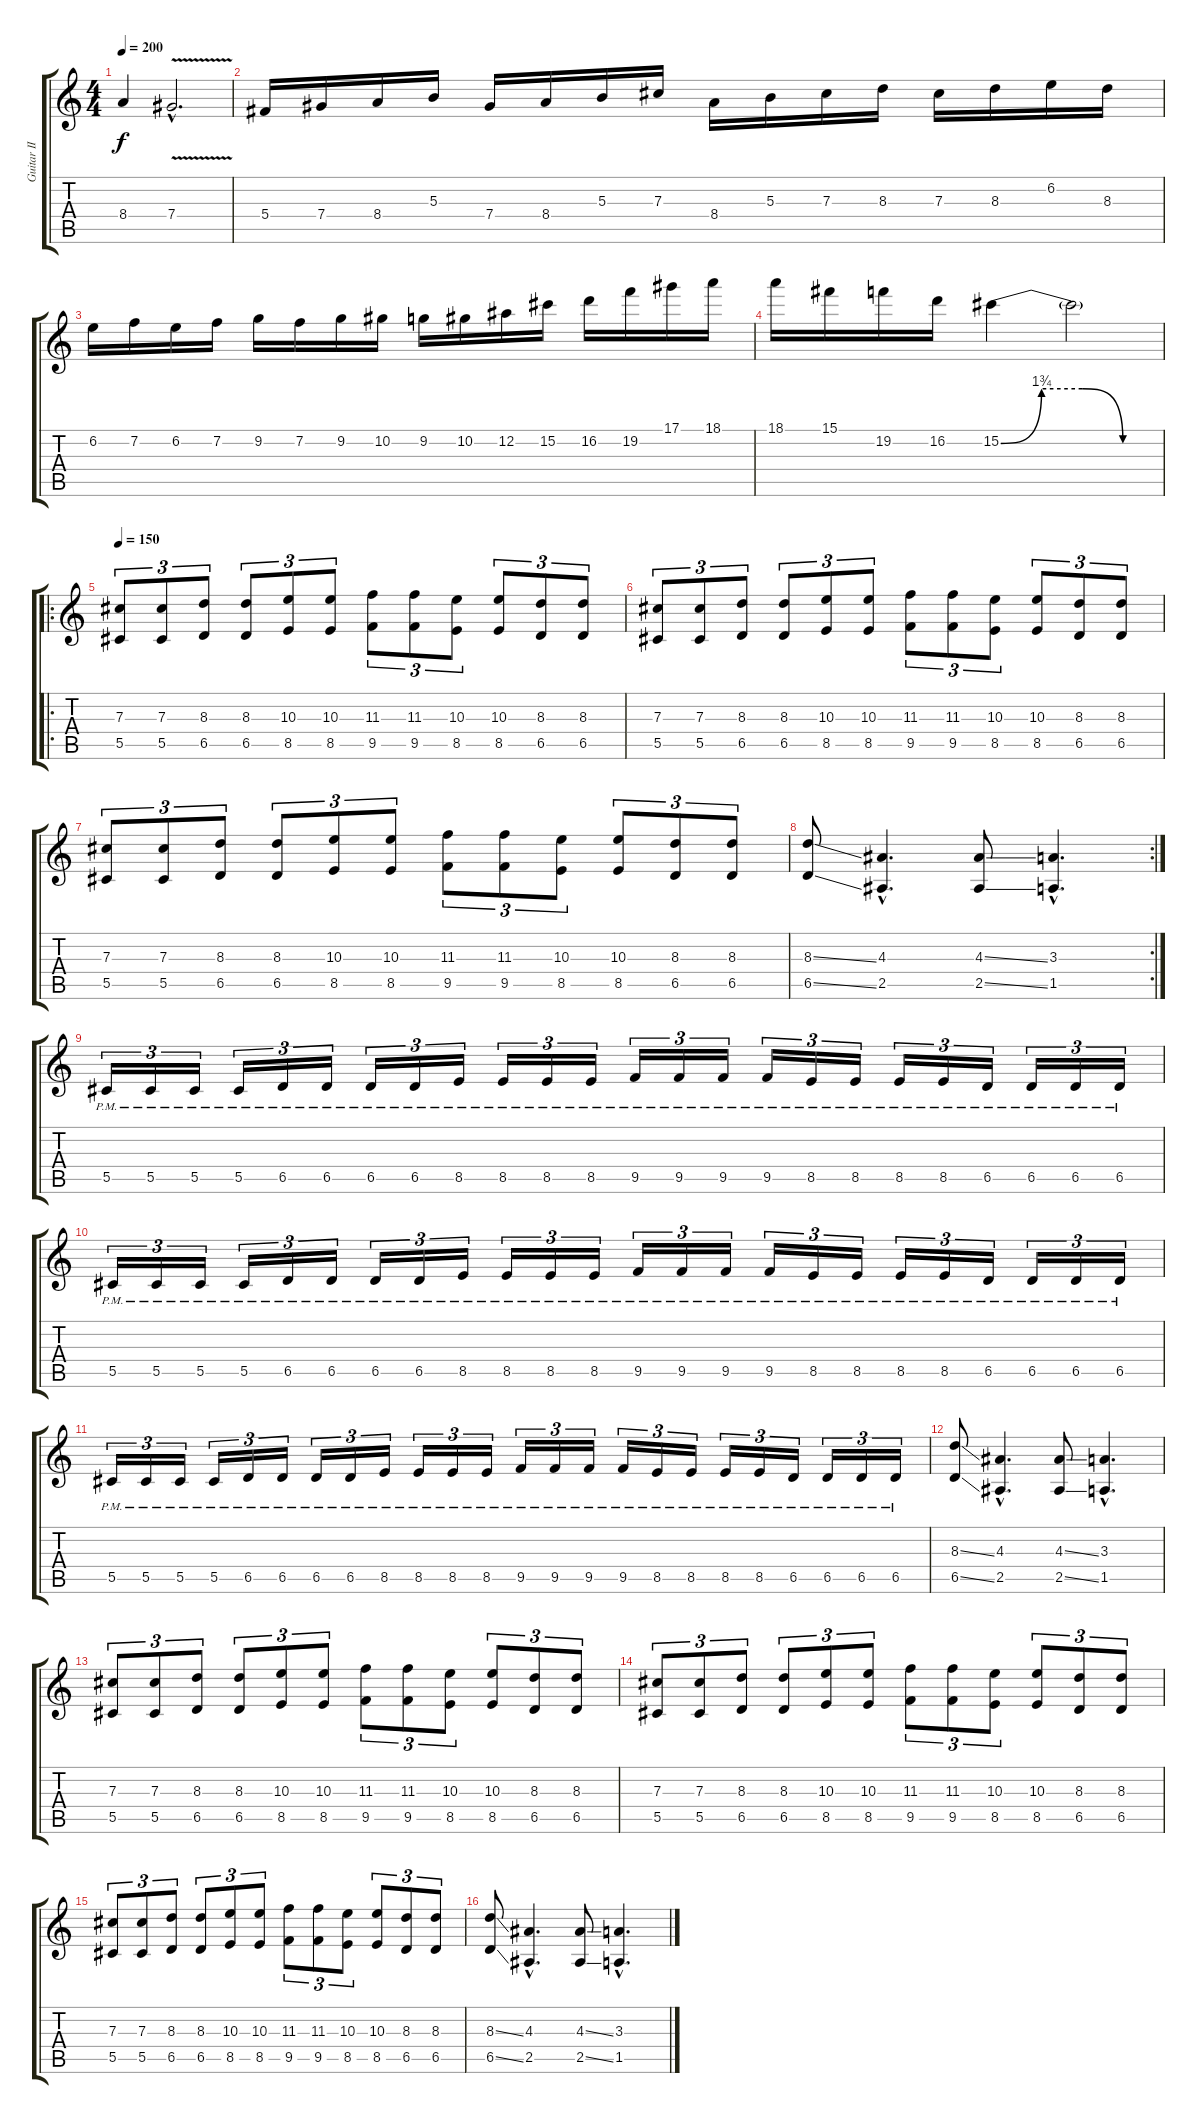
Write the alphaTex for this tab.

\track ("Guitar II [Dallas Toler-Wade]" "Guitar II ") {instrument distortionguitar}
\staff {score tabs}
\tuning (Eb4 Bb3 Gb3 Db3 Ab2 Eb2) {hide}
\ts (4 4)
\tempo 200
\clef g2
\ks c
8.4.4{dy f} 7.4{v hac}.2{d} |
5.4.16 7.4.16 8.4.16 5.3.16 7.4.16 8.4.16 5.3.16 7.3.16 8.4.16 5.3.16 7.3.16 8.3.16 7.3.16 8.3.16 6.2.16 8.3.16 |
6.2.16 7.2.16 6.2.16 7.2.16 9.2.16 7.2.16 9.2.16 10.2.16 9.2.16 10.2.16 12.2.16 15.2.16 16.2.16 19.2.16 17.1.16 18.1.16 |
18.1.16 15.1.16 19.2.16 16.2.16 15.2{be (custom 0 0 15 7 30 7 45 0 60 0)}.4 15.2{t}.2 |
\ro
\tempo 150
(7.3 5.5).8{tu (3 2)} (7.3 5.5).8{tu (3 2)} (8.3 6.5).8{tu (3 2)} (8.3 6.5).8{tu (3 2)} (10.3 8.5).8{tu (3 2)} (10.3 8.5).8{tu (3 2)} (11.3 9.5).8{tu (3 2)} (11.3 9.5).8{tu (3 2)} (10.3 8.5).8{tu (3 2)} (10.3 8.5).8{tu (3 2)} (8.3 6.5).8{tu (3 2)} (8.3 6.5).8{tu (3 2)} |
(7.3 5.5).8{tu (3 2)} (7.3 5.5).8{tu (3 2)} (8.3 6.5).8{tu (3 2)} (8.3 6.5).8{tu (3 2)} (10.3 8.5).8{tu (3 2)} (10.3 8.5).8{tu (3 2)} (11.3 9.5).8{tu (3 2)} (11.3 9.5).8{tu (3 2)} (10.3 8.5).8{tu (3 2)} (10.3 8.5).8{tu (3 2)} (8.3 6.5).8{tu (3 2)} (8.3 6.5).8{tu (3 2)} |
(7.3 5.5).8{tu (3 2)} (7.3 5.5).8{tu (3 2)} (8.3 6.5).8{tu (3 2)} (8.3 6.5).8{tu (3 2)} (10.3 8.5).8{tu (3 2)} (10.3 8.5).8{tu (3 2)} (11.3 9.5).8{tu (3 2)} (11.3 9.5).8{tu (3 2)} (10.3 8.5).8{tu (3 2)} (10.3 8.5).8{tu (3 2)} (8.3 6.5).8{tu (3 2)} (8.3 6.5).8{tu (3 2)} |
\rc 2
(8.3{ss} 6.5{ss}).8 (4.3{hac} 2.5{hac}).4{d} (4.3{ss} 2.5{ss}).8 (3.3{hac} 1.5{hac}).4{d} |
5.5{pm}.16{tu (3 2)} 5.5{pm}.16{tu (3 2)} 5.5{pm}.16{tu (3 2)} 5.5{pm}.16{tu (3 2)} 6.5{pm}.16{tu (3 2)} 6.5{pm}.16{tu (3 2)} 6.5{pm}.16{tu (3 2)} 6.5{pm}.16{tu (3 2)} 8.5{pm}.16{tu (3 2)} 8.5{pm}.16{tu (3 2)} 8.5{pm}.16{tu (3 2)} 8.5{pm}.16{tu (3 2)} 9.5{pm}.16{tu (3 2)} 9.5{pm}.16{tu (3 2)} 9.5{pm}.16{tu (3 2)} 9.5{pm}.16{tu (3 2)} 8.5{pm}.16{tu (3 2)} 8.5{pm}.16{tu (3 2)} 8.5{pm}.16{tu (3 2)} 8.5{pm}.16{tu (3 2)} 6.5{pm}.16{tu (3 2)} 6.5{pm}.16{tu (3 2)} 6.5{pm}.16{tu (3 2)} 6.5{pm}.16{tu (3 2)} |
5.5{pm}.16{tu (3 2)} 5.5{pm}.16{tu (3 2)} 5.5{pm}.16{tu (3 2)} 5.5{pm}.16{tu (3 2)} 6.5{pm}.16{tu (3 2)} 6.5{pm}.16{tu (3 2)} 6.5{pm}.16{tu (3 2)} 6.5{pm}.16{tu (3 2)} 8.5{pm}.16{tu (3 2)} 8.5{pm}.16{tu (3 2)} 8.5{pm}.16{tu (3 2)} 8.5{pm}.16{tu (3 2)} 9.5{pm}.16{tu (3 2)} 9.5{pm}.16{tu (3 2)} 9.5{pm}.16{tu (3 2)} 9.5{pm}.16{tu (3 2)} 8.5{pm}.16{tu (3 2)} 8.5{pm}.16{tu (3 2)} 8.5{pm}.16{tu (3 2)} 8.5{pm}.16{tu (3 2)} 6.5{pm}.16{tu (3 2)} 6.5{pm}.16{tu (3 2)} 6.5{pm}.16{tu (3 2)} 6.5{pm}.16{tu (3 2)} |
5.5{pm}.16{tu (3 2)} 5.5{pm}.16{tu (3 2)} 5.5{pm}.16{tu (3 2)} 5.5{pm}.16{tu (3 2)} 6.5{pm}.16{tu (3 2)} 6.5{pm}.16{tu (3 2)} 6.5{pm}.16{tu (3 2)} 6.5{pm}.16{tu (3 2)} 8.5{pm}.16{tu (3 2)} 8.5{pm}.16{tu (3 2)} 8.5{pm}.16{tu (3 2)} 8.5{pm}.16{tu (3 2)} 9.5{pm}.16{tu (3 2)} 9.5{pm}.16{tu (3 2)} 9.5{pm}.16{tu (3 2)} 9.5{pm}.16{tu (3 2)} 8.5{pm}.16{tu (3 2)} 8.5{pm}.16{tu (3 2)} 8.5{pm}.16{tu (3 2)} 8.5{pm}.16{tu (3 2)} 6.5{pm}.16{tu (3 2)} 6.5{pm}.16{tu (3 2)} 6.5{pm}.16{tu (3 2)} 6.5{pm}.16{tu (3 2)} |
(8.3{ss} 6.5{ss}).8 (4.3{hac} 2.5{hac}).4{d} (4.3{ss} 2.5{ss}).8 (3.3{hac} 1.5{hac}).4{d} |
(7.3 5.5).8{tu (3 2)} (7.3 5.5).8{tu (3 2)} (8.3 6.5).8{tu (3 2)} (8.3 6.5).8{tu (3 2)} (10.3 8.5).8{tu (3 2)} (10.3 8.5).8{tu (3 2)} (11.3 9.5).8{tu (3 2)} (11.3 9.5).8{tu (3 2)} (10.3 8.5).8{tu (3 2)} (10.3 8.5).8{tu (3 2)} (8.3 6.5).8{tu (3 2)} (8.3 6.5).8{tu (3 2)} |
(7.3 5.5).8{tu (3 2)} (7.3 5.5).8{tu (3 2)} (8.3 6.5).8{tu (3 2)} (8.3 6.5).8{tu (3 2)} (10.3 8.5).8{tu (3 2)} (10.3 8.5).8{tu (3 2)} (11.3 9.5).8{tu (3 2)} (11.3 9.5).8{tu (3 2)} (10.3 8.5).8{tu (3 2)} (10.3 8.5).8{tu (3 2)} (8.3 6.5).8{tu (3 2)} (8.3 6.5).8{tu (3 2)} |
(7.3 5.5).8{tu (3 2)} (7.3 5.5).8{tu (3 2)} (8.3 6.5).8{tu (3 2)} (8.3 6.5).8{tu (3 2)} (10.3 8.5).8{tu (3 2)} (10.3 8.5).8{tu (3 2)} (11.3 9.5).8{tu (3 2)} (11.3 9.5).8{tu (3 2)} (10.3 8.5).8{tu (3 2)} (10.3 8.5).8{tu (3 2)} (8.3 6.5).8{tu (3 2)} (8.3 6.5).8{tu (3 2)} |
(8.3{ss} 6.5{ss}).8 (4.3{hac} 2.5{hac}).4{d} (4.3{ss} 2.5{ss}).8 (3.3{hac} 1.5{hac}).4{d}
